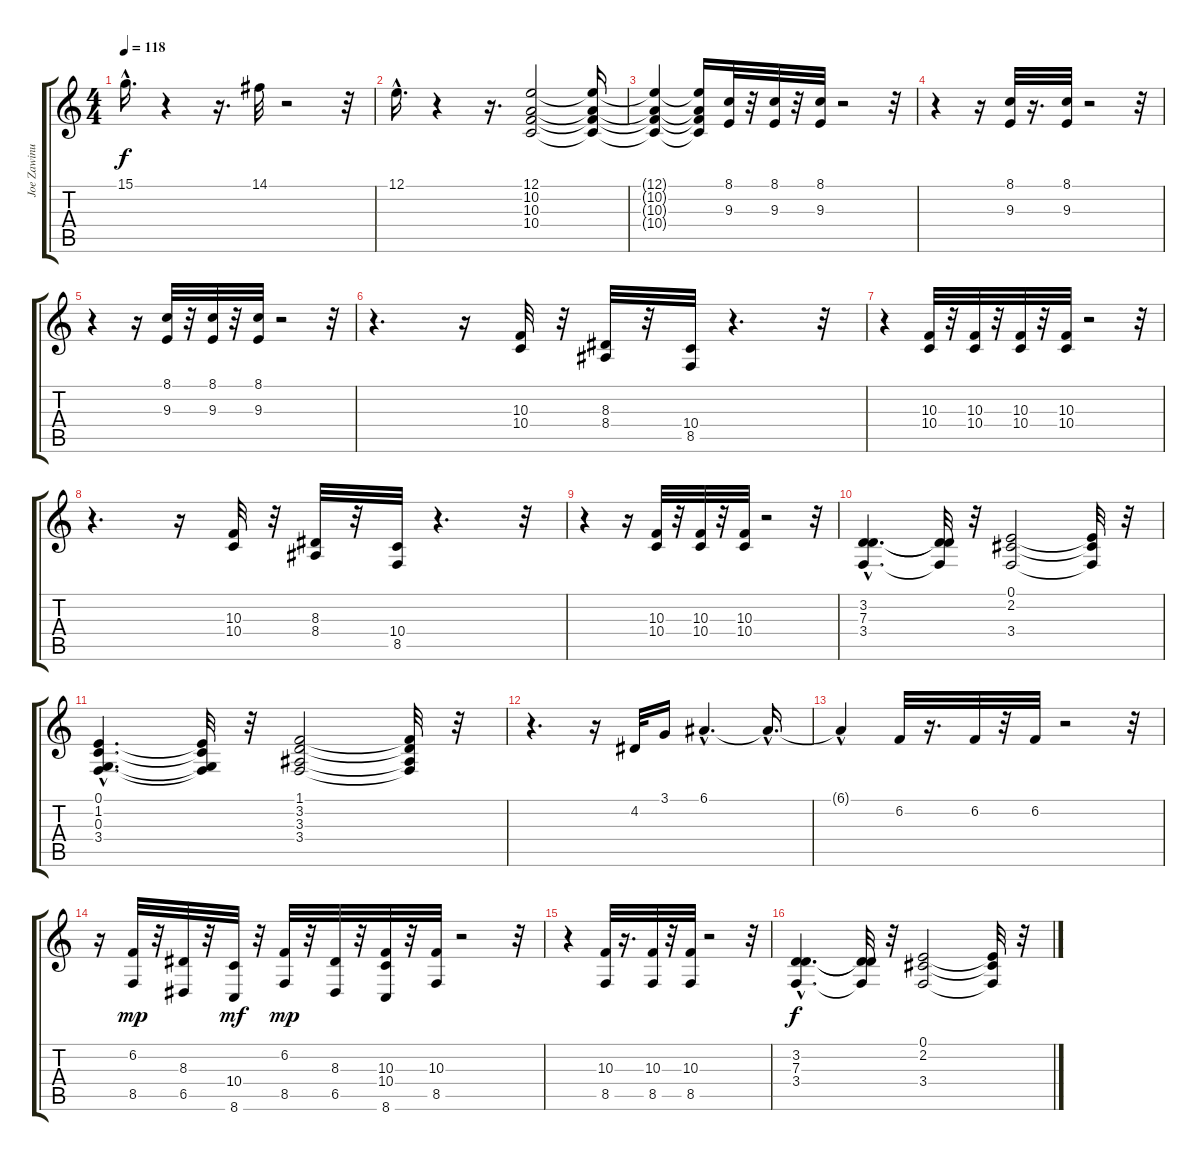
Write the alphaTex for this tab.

\track ("Joe Zawinul" "Joe Zawinu") {instrument electricpiano2}
\staff {score tabs}
\tuning (E4 B3 G3 D3 A2 E2) {hide}
\ts (4 4)
\tempo 118
\clef g2
\ks c
15.1{hac}.16{d dy f} r.4 r.16{d} 14.1.32 r.2 r.32 |
12.1{hac}.16{d} r.4 r.16{d} (12.1 10.2 10.3 10.4).2 (12.1{t} 10.2{t} 10.3{t} 10.4{t}).16 |
(12.1{t} 10.2{t} 10.3{t} 10.4{t}).4 (12.1{t} 10.2{t} 10.3{t} 10.4{t}).16 (8.1 9.3).32 r.32 (8.1 9.3).32 r.32 (8.1 9.3).32 r.2 r.32 |
r.4 r.16 (8.1 9.3).32 r.16{d} (8.1 9.3).32 r.2 r.32 |
r.4 r.16 (8.1 9.3).32 r.32 (8.1 9.3).32 r.32 (8.1 9.3).32 r.2 r.32 |
r.4{d} r.16 (10.3 10.4).32 r.32 (8.3 8.4).32 r.32 (10.4 8.5).32 r.4{d} r.32 |
r.4 (10.3 10.4).32 r.32 (10.3 10.4).32 r.32 (10.3 10.4).32 r.32 (10.3 10.4).32 r.2 r.32 |
r.4{d} r.16 (10.3 10.4).32 r.32 (8.3 8.4).32 r.32 (10.4 8.5).32 r.4{d} r.32 |
r.4 r.16 (10.3 10.4).32 r.32 (10.3 10.4).32 r.32 (10.3 10.4).32 r.2 r.32 |
(3.2{hac} 7.3{hac} 3.4{hac}).4{d} (3.2{t} 7.3{t} 3.4{t}).32 r.32 (0.1 2.2 3.4).2 (0.1{t} 2.2{t} 3.4{t}).32 r.32 |
(0.1{hac} 1.2{hac} 0.3{hac} 3.4{hac}).4{d} (0.1{t} 1.2{t} 0.3{t} 3.4{t}).32 r.32 (1.1 3.2 3.3 3.4).2 (1.1{t} 3.2{t} 3.3{t} 3.4{t}).32 r.32 |
r.4{d} r.16 4.2.32 3.1.16 6.1{hac}.4{d} 6.1{hac t}.16{d} |
6.1{hac t}.4 6.2.32 r.16{d} 6.2.32 r.32 6.2.32 r.2 r.32 |
r.16 (6.2 8.5).32{dy mp} r.32 (8.3 6.5).32 r.32 (10.4 8.6).32{dy mf} r.32 (6.2 8.5).32{dy mp} r.32 (8.3 6.5).32 r.32 (10.3 10.4 8.6).32 r.32 (10.3 8.5).32 r.2 r.32 |
r.4 (10.3 8.5).32 r.16{d} (10.3 8.5).32 r.32 (10.3 8.5).32 r.2 r.32 |
(3.2{hac} 7.3{hac} 3.4{hac}).4{d dy f} (3.2{t} 7.3{t} 3.4{t}).32 r.32 (0.1 2.2 3.4).2 (0.1{t} 2.2{t} 3.4{t}).32 r.32
